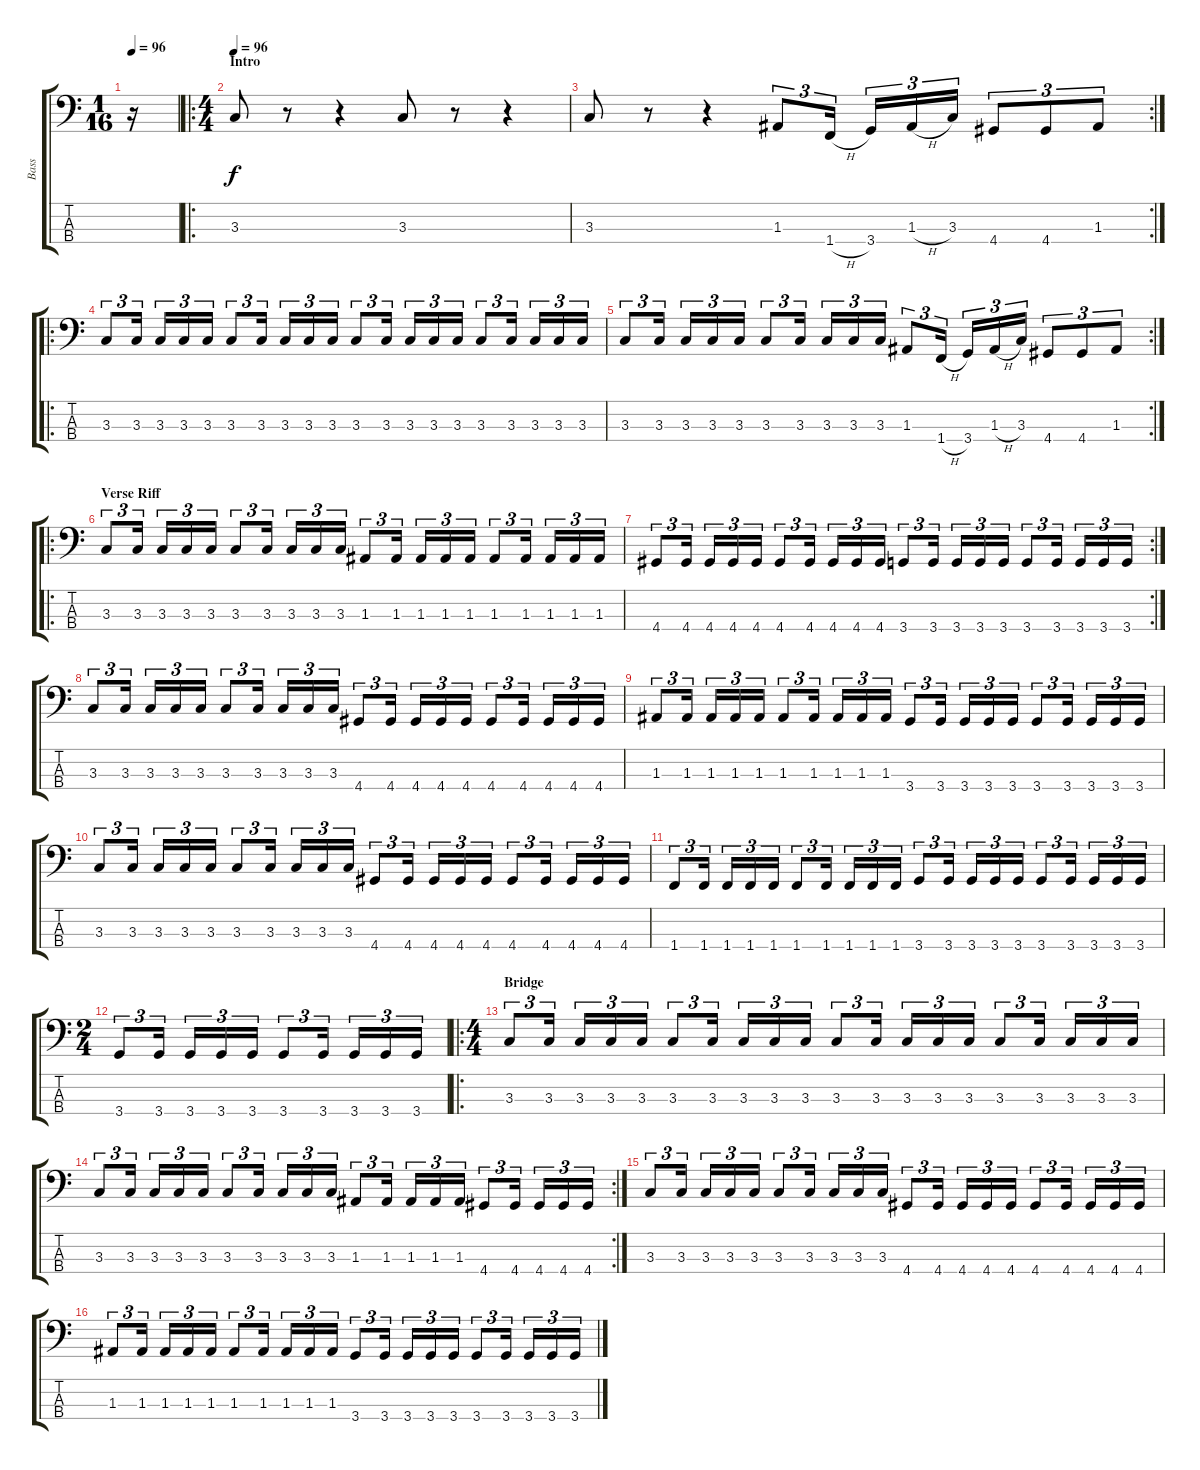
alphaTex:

\track ("Bass" "Bass") {instrument electricbassfinger}
\staff {score tabs}
\tuning (G2 D2 A1 E1) {hide}
\ts (1 16)
\tempo 96
\clef f4
\ks c
r.16{dy f instrument electricbassfinger} |
\ro
\ts (4 4)
\section ("" "Intro")
\tempo 96
3.3.8 r.8 r.4 3.3.8 r.8 r.4 |
\rc 2
3.3.8 r.8 r.4 1.3.8{tu (3 2)} 1.4{h}.16{tu (3 2)} 3.4.16{tu (3 2)} 1.3{h}.16{tu (3 2)} 3.3.16{tu (3 2)} 4.4.8{tu (3 2)} 4.4.8{tu (3 2)} 1.3.8{tu (3 2)} |
\ro
3.3.8{tu (3 2)} 3.3.16{tu (3 2)} 3.3.16{tu (3 2)} 3.3.16{tu (3 2)} 3.3.16{tu (3 2)} 3.3.8{tu (3 2)} 3.3.16{tu (3 2)} 3.3.16{tu (3 2)} 3.3.16{tu (3 2)} 3.3.16{tu (3 2)} 3.3.8{tu (3 2)} 3.3.16{tu (3 2)} 3.3.16{tu (3 2)} 3.3.16{tu (3 2)} 3.3.16{tu (3 2)} 3.3.8{tu (3 2)} 3.3.16{tu (3 2)} 3.3.16{tu (3 2)} 3.3.16{tu (3 2)} 3.3.16{tu (3 2)} |
\rc 2
3.3.8{tu (3 2)} 3.3.16{tu (3 2)} 3.3.16{tu (3 2)} 3.3.16{tu (3 2)} 3.3.16{tu (3 2)} 3.3.8{tu (3 2)} 3.3.16{tu (3 2)} 3.3.16{tu (3 2)} 3.3.16{tu (3 2)} 3.3.16{tu (3 2)} 1.3.8{tu (3 2)} 1.4{h}.16{tu (3 2)} 3.4.16{tu (3 2)} 1.3{h}.16{tu (3 2)} 3.3.16{tu (3 2)} 4.4.8{tu (3 2)} 4.4.8{tu (3 2)} 1.3.8{tu (3 2)} |
\ro
\section ("" "Verse Riff")
3.3.8{tu (3 2)} 3.3.16{tu (3 2)} 3.3.16{tu (3 2)} 3.3.16{tu (3 2)} 3.3.16{tu (3 2)} 3.3.8{tu (3 2)} 3.3.16{tu (3 2)} 3.3.16{tu (3 2)} 3.3.16{tu (3 2)} 3.3.16{tu (3 2)} 1.3.8{tu (3 2)} 1.3.16{tu (3 2)} 1.3.16{tu (3 2)} 1.3.16{tu (3 2)} 1.3.16{tu (3 2)} 1.3.8{tu (3 2)} 1.3.16{tu (3 2)} 1.3.16{tu (3 2)} 1.3.16{tu (3 2)} 1.3.16{tu (3 2)} |
\rc 2
4.4.8{tu (3 2)} 4.4.16{tu (3 2)} 4.4.16{tu (3 2)} 4.4.16{tu (3 2)} 4.4.16{tu (3 2)} 4.4.8{tu (3 2)} 4.4.16{tu (3 2)} 4.4.16{tu (3 2)} 4.4.16{tu (3 2)} 4.4.16{tu (3 2)} 3.4.8{tu (3 2)} 3.4.16{tu (3 2)} 3.4.16{tu (3 2)} 3.4.16{tu (3 2)} 3.4.16{tu (3 2)} 3.4.8{tu (3 2)} 3.4.16{tu (3 2)} 3.4.16{tu (3 2)} 3.4.16{tu (3 2)} 3.4.16{tu (3 2)} |
3.3.8{tu (3 2)} 3.3.16{tu (3 2)} 3.3.16{tu (3 2)} 3.3.16{tu (3 2)} 3.3.16{tu (3 2)} 3.3.8{tu (3 2)} 3.3.16{tu (3 2)} 3.3.16{tu (3 2)} 3.3.16{tu (3 2)} 3.3.16{tu (3 2)} 4.4.8{tu (3 2)} 4.4.16{tu (3 2)} 4.4.16{tu (3 2)} 4.4.16{tu (3 2)} 4.4.16{tu (3 2)} 4.4.8{tu (3 2)} 4.4.16{tu (3 2)} 4.4.16{tu (3 2)} 4.4.16{tu (3 2)} 4.4.16{tu (3 2)} |
1.3.8{tu (3 2)} 1.3.16{tu (3 2)} 1.3.16{tu (3 2)} 1.3.16{tu (3 2)} 1.3.16{tu (3 2)} 1.3.8{tu (3 2)} 1.3.16{tu (3 2)} 1.3.16{tu (3 2)} 1.3.16{tu (3 2)} 1.3.16{tu (3 2)} 3.4.8{tu (3 2)} 3.4.16{tu (3 2)} 3.4.16{tu (3 2)} 3.4.16{tu (3 2)} 3.4.16{tu (3 2)} 3.4.8{tu (3 2)} 3.4.16{tu (3 2)} 3.4.16{tu (3 2)} 3.4.16{tu (3 2)} 3.4.16{tu (3 2)} |
3.3.8{tu (3 2)} 3.3.16{tu (3 2)} 3.3.16{tu (3 2)} 3.3.16{tu (3 2)} 3.3.16{tu (3 2)} 3.3.8{tu (3 2)} 3.3.16{tu (3 2)} 3.3.16{tu (3 2)} 3.3.16{tu (3 2)} 3.3.16{tu (3 2)} 4.4.8{tu (3 2)} 4.4.16{tu (3 2)} 4.4.16{tu (3 2)} 4.4.16{tu (3 2)} 4.4.16{tu (3 2)} 4.4.8{tu (3 2)} 4.4.16{tu (3 2)} 4.4.16{tu (3 2)} 4.4.16{tu (3 2)} 4.4.16{tu (3 2)} |
1.4.8{tu (3 2)} 1.4.16{tu (3 2)} 1.4.16{tu (3 2)} 1.4.16{tu (3 2)} 1.4.16{tu (3 2)} 1.4.8{tu (3 2)} 1.4.16{tu (3 2)} 1.4.16{tu (3 2)} 1.4.16{tu (3 2)} 1.4.16{tu (3 2)} 3.4.8{tu (3 2)} 3.4.16{tu (3 2)} 3.4.16{tu (3 2)} 3.4.16{tu (3 2)} 3.4.16{tu (3 2)} 3.4.8{tu (3 2)} 3.4.16{tu (3 2)} 3.4.16{tu (3 2)} 3.4.16{tu (3 2)} 3.4.16{tu (3 2)} |
\ts (2 4)
3.4.8{tu (3 2)} 3.4.16{tu (3 2)} 3.4.16{tu (3 2)} 3.4.16{tu (3 2)} 3.4.16{tu (3 2)} 3.4.8{tu (3 2)} 3.4.16{tu (3 2)} 3.4.16{tu (3 2)} 3.4.16{tu (3 2)} 3.4.16{tu (3 2)} |
\ro
\ts (4 4)
\section ("" "Bridge")
3.3.8{tu (3 2)} 3.3.16{tu (3 2)} 3.3.16{tu (3 2)} 3.3.16{tu (3 2)} 3.3.16{tu (3 2)} 3.3.8{tu (3 2)} 3.3.16{tu (3 2)} 3.3.16{tu (3 2)} 3.3.16{tu (3 2)} 3.3.16{tu (3 2)} 3.3.8{tu (3 2)} 3.3.16{tu (3 2)} 3.3.16{tu (3 2)} 3.3.16{tu (3 2)} 3.3.16{tu (3 2)} 3.3.8{tu (3 2)} 3.3.16{tu (3 2)} 3.3.16{tu (3 2)} 3.3.16{tu (3 2)} 3.3.16{tu (3 2)} |
\rc 2
3.3.8{tu (3 2)} 3.3.16{tu (3 2)} 3.3.16{tu (3 2)} 3.3.16{tu (3 2)} 3.3.16{tu (3 2)} 3.3.8{tu (3 2)} 3.3.16{tu (3 2)} 3.3.16{tu (3 2)} 3.3.16{tu (3 2)} 3.3.16{tu (3 2)} 1.3.8{tu (3 2)} 1.3.16{tu (3 2)} 1.3.16{tu (3 2)} 1.3.16{tu (3 2)} 1.3.16{tu (3 2)} 4.4.8{tu (3 2)} 4.4.16{tu (3 2)} 4.4.16{tu (3 2)} 4.4.16{tu (3 2)} 4.4.16{tu (3 2)} |
3.3.8{tu (3 2)} 3.3.16{tu (3 2)} 3.3.16{tu (3 2)} 3.3.16{tu (3 2)} 3.3.16{tu (3 2)} 3.3.8{tu (3 2)} 3.3.16{tu (3 2)} 3.3.16{tu (3 2)} 3.3.16{tu (3 2)} 3.3.16{tu (3 2)} 4.4.8{tu (3 2)} 4.4.16{tu (3 2)} 4.4.16{tu (3 2)} 4.4.16{tu (3 2)} 4.4.16{tu (3 2)} 4.4.8{tu (3 2)} 4.4.16{tu (3 2)} 4.4.16{tu (3 2)} 4.4.16{tu (3 2)} 4.4.16{tu (3 2)} |
1.3.8{tu (3 2)} 1.3.16{tu (3 2)} 1.3.16{tu (3 2)} 1.3.16{tu (3 2)} 1.3.16{tu (3 2)} 1.3.8{tu (3 2)} 1.3.16{tu (3 2)} 1.3.16{tu (3 2)} 1.3.16{tu (3 2)} 1.3.16{tu (3 2)} 3.4.8{tu (3 2)} 3.4.16{tu (3 2)} 3.4.16{tu (3 2)} 3.4.16{tu (3 2)} 3.4.16{tu (3 2)} 3.4.8{tu (3 2)} 3.4.16{tu (3 2)} 3.4.16{tu (3 2)} 3.4.16{tu (3 2)} 3.4.16{tu (3 2)}
